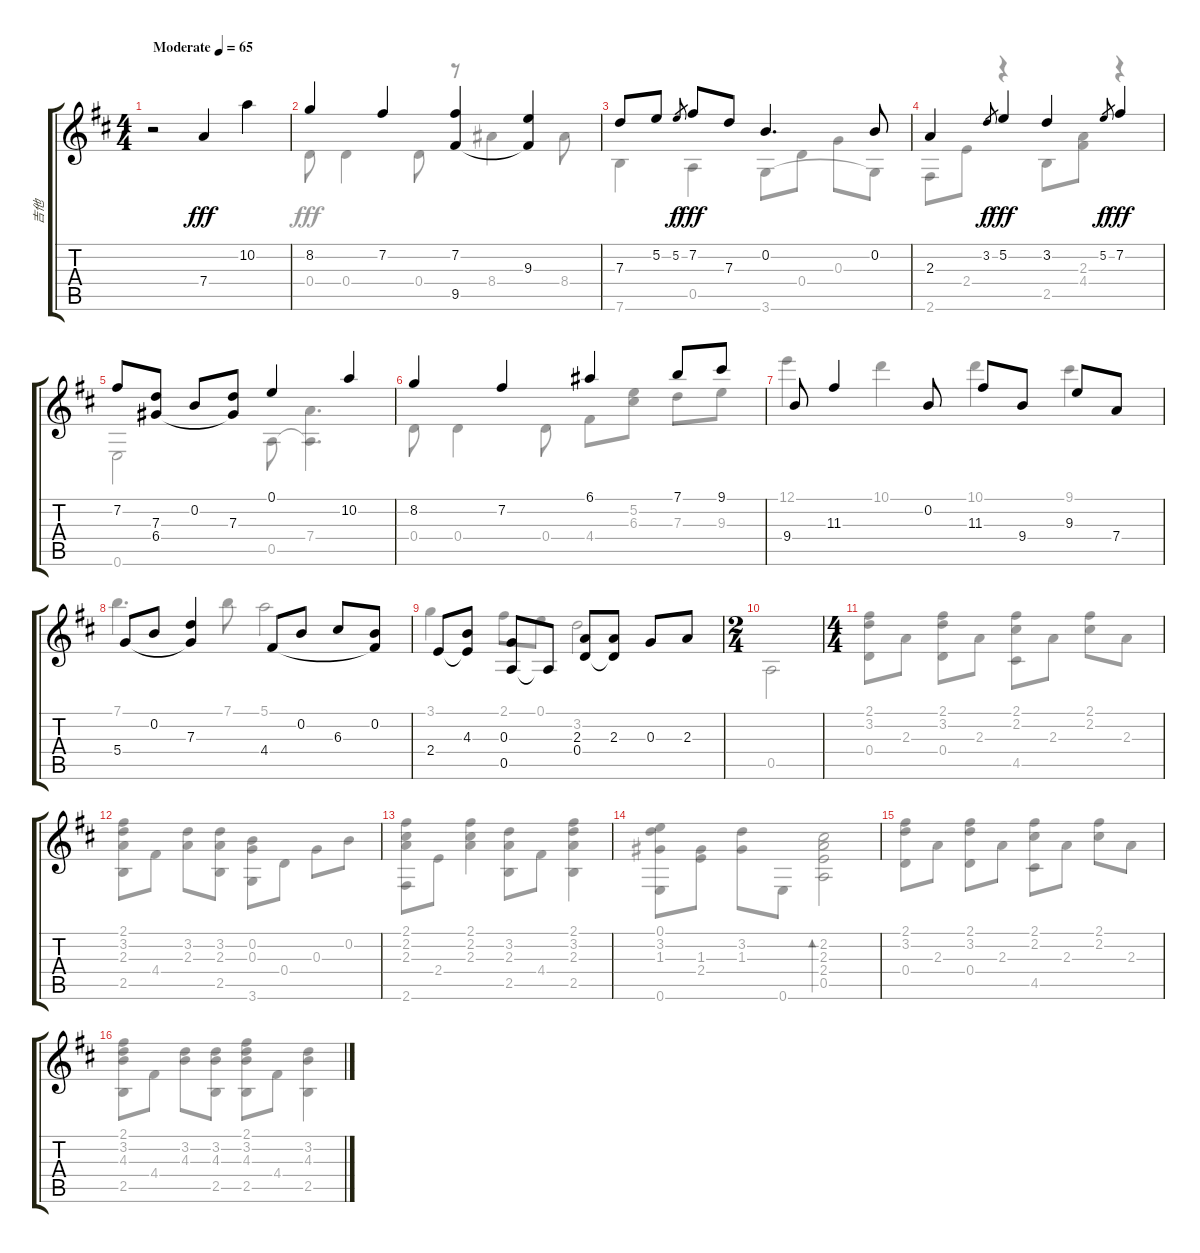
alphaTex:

\track ("吉他" "吉他") {instrument acousticguitarsteel}
\staff {score tabs}
\tuning (E4 B3 G3 D3 A2 E2) {hide}
\voice
\ts (4 4)
\tempo (65 "Moderate")
\clef g2
\ks d
r.2{dy fff instrument acousticguitarsteel} 7.4.4 10.2.4 |
8.2.4 7.2.4 (7.2 9.5).4 (9.3 9.5{t}).4 |
7.3.8 5.2.8 5.2.8{gr dy f} 7.2.8{dy fff} 7.3.8 0.2.4{d} 0.2.8 |
2.3.4 3.2.8{gr dy f} 5.2.4{dy fff} 3.2.4 5.2.8{gr dy f} 7.2.4{dy fff} |
7.2.8 (7.3 6.4).8 0.2.8 (7.3 6.4{t}).8 0.1.4 10.2.4 |
8.2.4 7.2.4 6.1.4 7.1.8 9.1.8 |
9.4.8 11.3.4 0.2.8 11.3.8 9.4.8 9.3.8 7.4.8 |
5.4.8 0.2.8 (7.3 5.4{t}).4 4.4.8 0.2.8 6.3.8 (0.2 4.4{t}).8 |
2.4.8 (4.3 2.4{t}).8 (0.3 0.5).8 0.5{t}.8 (2.3 0.4).8 (2.3 0.4{t}).8 0.3.8 2.3.8 |
\ts (2 4)
|
\ts (4 4)
|
|
|
|
|
\voice
\clef g2
\ottava regular
\simile none
\ks d
|
0.4.8 0.4.4 0.4.8 r.8 8.4.4 8.4.8 |
7.6.4 0.5.4 3.6.8 0.4.8 0.3.8 3.6{t}.8 |
2.6.8 2.4.8 r.4 2.5.8 (2.3 4.4).8 r.4 |
0.6.2 0.5.8 (7.4 0.5{t}).4{d} |
0.4.8 0.4.4 0.4.8 4.4.8 (5.2 6.3).8 7.3.8 9.3.8 |
12.1.4 10.1.4 10.1.4 9.1.4 |
7.1.4{d} 7.1.8 5.1.2 |
3.1.4 2.1.8 0.1.8 3.2.2 |
0.5.2 |
(2.1 3.2 0.4).8 2.3.8 (2.1 3.2 0.4).8 2.3.8 (2.1 2.2 4.5).8 2.3.8 (2.1 2.2).8 2.3.8 |
(2.1 3.2 2.3 2.5).8 4.4.8 (3.2 2.3).8 (3.2 2.3 2.5).8 (0.2 0.3 3.6).8 0.4.8 0.3.8 0.2.8 |
(2.1 2.2 2.3 2.6).8 2.4.8 (2.1 2.2 2.3).4 (3.2 2.3 2.5).8 4.4.8 (2.1 3.2 2.3 2.5).4 |
(0.1 3.2 1.3 0.6).8 (1.3 2.4).8 (3.2 1.3).8 0.6.8 (2.2 2.3 2.4 0.5).2{bd 120} |
(2.1 3.2 0.4).8 2.3.8 (2.1 3.2 0.4).8 2.3.8 (2.1 2.2 4.5).8 2.3.8 (2.1 2.2).8 2.3.8 |
(2.1 3.2 4.3 2.5).8 4.4.8 (3.2 4.3).8 (3.2 4.3 2.5).8 (2.1 3.2 4.3 2.5).8 4.4.8 (3.2 4.3 2.5).4
